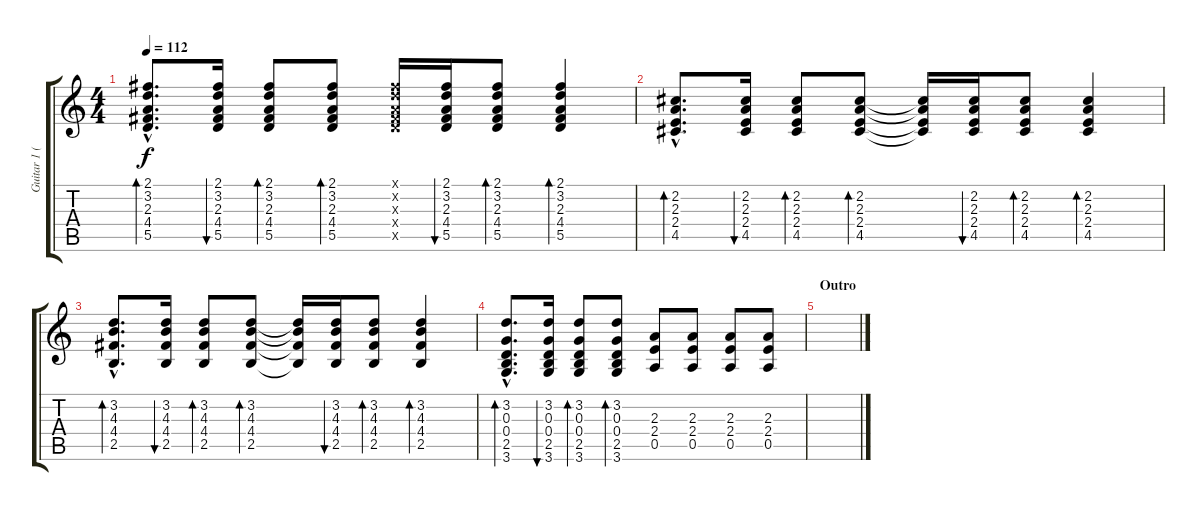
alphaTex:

\track ("Guitar 1 (Acoustic)" "Guitar 1 (") {instrument acousticguitarnylon}
\staff {score tabs}
\tuning (E4 B3 G3 D3 A2 E2) {hide}
\ts (4 4)
\tempo 112
\clef g2
\ks c
(2.1{hac} 3.2{hac} 2.3{hac} 4.4{hac} 5.5{hac}).8{d bd 60 dy f volume 7 instrument acousticguitarsteel} (2.1 3.2 2.3 4.4 5.5).16{bu 60} (2.1 3.2 2.3 4.4 5.5).8{bd 60} (2.1 3.2 2.3 4.4 5.5).8{bd 60} (2.1{x} 3.2{x} 2.3{x} 4.4{x} 5.5{x}).16 (2.1 3.2 2.3 4.4 5.5).16{bu 60} (2.1 3.2 2.3 4.4 5.5).8{bd 60} (2.1 3.2 2.3 4.4 5.5).4{bd 60} |
(2.2{hac} 2.3{hac} 2.4{hac} 4.5{hac}).8{d bd 60} (2.2 2.3 2.4 4.5).16{bu 60} (2.2 2.3 2.4 4.5).8{bd 60} (2.2 2.3 2.4 4.5).8{bd 60} (2.2{t} 2.3{t} 2.4{t} 4.5{t}).16 (2.2 2.3 2.4 4.5).16{bu 60} (2.2 2.3 2.4 4.5).8{bd 60} (2.2 2.3 2.4 4.5).4{bd 60} |
(3.2{hac} 4.3{hac} 4.4{hac} 2.5{hac}).8{d bd 60} (3.2 4.3 4.4 2.5).16{bu 60} (3.2 4.3 4.4 2.5).8{bd 60} (3.2 4.3 4.4 2.5).8{bd 60} (3.2{t} 4.3{t} 4.4{t} 2.5{t}).16 (3.2 4.3 4.4 2.5).16{bu 60} (3.2 4.3 4.4 2.5).8{bd 60} (3.2 4.3 4.4 2.5).4{bd 60} |
(3.2{hac} 0.3{hac} 0.4{hac} 2.5{hac} 3.6{hac}).8{d bd 60} (3.2 0.3 0.4 2.5 3.6).16{bu 60} (3.2 0.3 0.4 2.5 3.6).8{bd 60} (3.2 0.3 0.4 2.5 3.6).8{bd 60} (2.3 2.4 0.5).8 (2.3 2.4 0.5).8 (2.3 2.4 0.5).8 (2.3 2.4 0.5).8 |
\section ("" "Outro")
